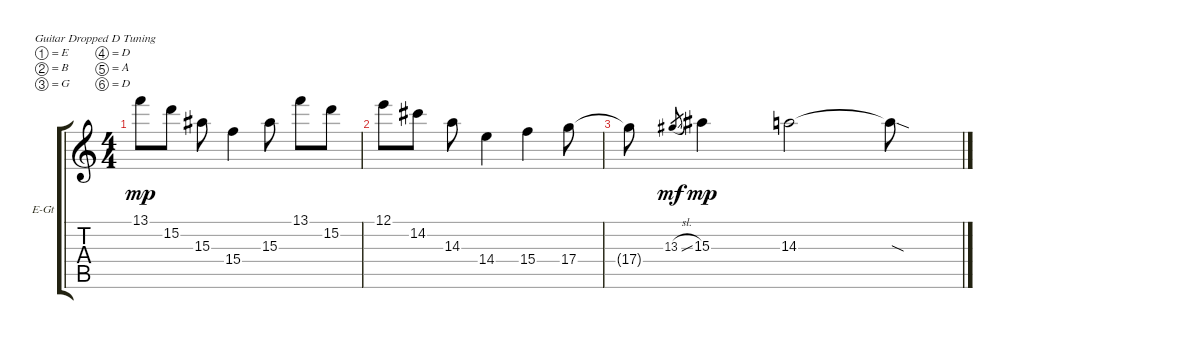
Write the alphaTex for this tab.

\bracketExtendMode groupsimilarinstruments
\firstSystemTrackNameOrientation horizontal
\otherSystemsTrackNameOrientation horizontal
\track ("Electric Guitar 3" "E-Gt") {instrument distortionguitar}
\staff {score tabs}
\tuning (E4 B3 G3 D3 A2 D2)
\ts (4 4)
\tempo (142 hide)
\clef g2
\ks c
13.1{t}.8{dy mp} 15.2.8 15.3.8 15.4.4 15.3.8 13.1.8 15.2.8 |
12.1.8 14.2.8 14.3.8 14.4.4 15.4.4 17.4.8 |
17.4{t}.8 13.3{sl}.8{gr dy mf} 15.3.4{dy mp} 14.3.2 14.3{sod t}.8
